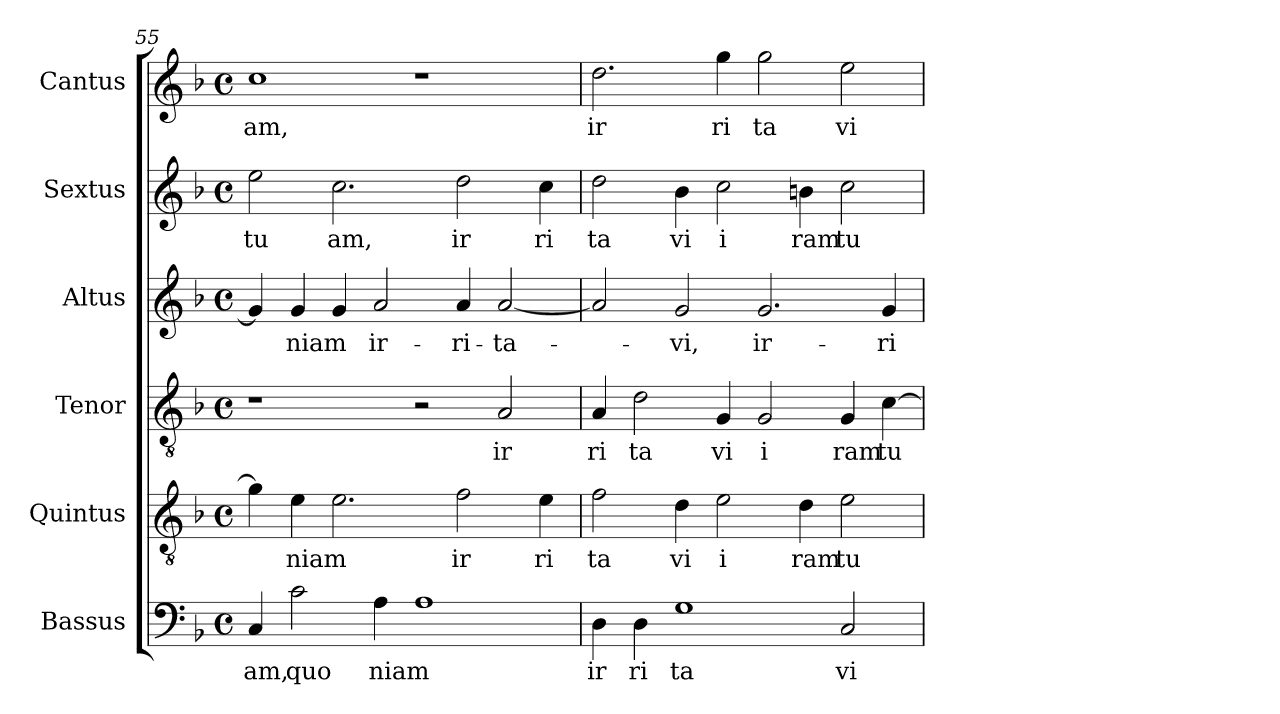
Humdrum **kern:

**kern	**text	**kern	**text	**kern	**text	**kern	**text	**kern	**text	**kern	**text
*part6	*part6	*part5	*part5	*part4	*part4	*part3	*part3	*part2	*part2	*part1	*part1
*staff6	*staff6	*staff5	*staff5	*staff4	*staff4	*staff3	*staff3	*staff2	*staff2	*staff1	*staff1
*I"Bassus	*	*I"Quintus	*	*I"Tenor	*	*I"Altus	*	*I"Sextus	*	*I"Cantus	*
*clefF4	*	*clefGv2	*	*clefGv2	*	*clefG2	*	*clefG2	*	*clefG2	*
*k[b-]	*	*k[b-]	*	*k[b-]	*	*k[b-]	*	*k[b-]	*	*k[b-]	*
*F:	*	*F:	*	*F:	*	*F:	*	*F:	*	*F:	*
*M4/4	*	*M4/4	*	*M4/4	*	*M4/4	*	*M4/4	*	*M4/4	*
*met(c)	*	*met(c)	*	*met(c)	*	*met(c)	*	*met(c)	*	*met(c)	*
=55	=55	=55	=55	=55	=55	=55	=55	=55	=55	=55	=55
!	!LO:LY:b:cj	!	!	!	!	!	!	!	!LO:LY:b:cj	!	!LO:LY:b:cj
4C/	am,	4g\]	.	1r	.	4g/]	.	2ee\	tu	1cc	am,
!	!LO:LY:b:cj	!	!LO:LY:b	!	!	!	!LO:LY:b	!	!	!	!
2c\	quo	4e\	niam	.	.	4g/	-niam	.	.	.	.
!	!	!	!	!	!	!	!	!	!LO:LY:b:cj	!	!
.	.	2.e\	.	.	.	4g/	.	2.cc\	am,	.	.
!	!LO:LY:b	!	!	!	!	!	!LO:LY:b:cj	!	!	!	!
4A\	niam	.	.	.	.	2a/	ir-	.	.	.	.
1A	.	.	.	2r	.	.	.	.	.	1r	.
!	!	!	!LO:LY:b:cj	!	!	!	!LO:LY:b:cj	!	!LO:LY:b:cj	!	!
.	.	2f\	ir	.	.	4a/	-ri-	2dd\	ir	.	.
!	!	!	!	!	!LO:LY:b:cj	!	!LO:LY:b:cj	!	!	!	!
.	.	.	.	2A/	ir	[<2a/	-ta-	.	.	.	.
!	!	!	!LO:LY:b:cj	!	!	!	!	!	!LO:LY:b:cj	!	!
.	.	4e\	ri	.	.	.	.	4cc\	ri	.	.
=56	=56	=56	=56	=56	=56	=56	=56	=56	=56	=56	=56
!	!LO:LY:b:cj	!	!LO:LY:b:cj	!	!LO:LY:b:cj	!	!	!	!LO:LY:b:cj	!	!LO:LY:b:cj
4D\	ir	2f\	ta	4A/	ri	2a/]	.	2dd\	ta	2.dd\	ir
!	!LO:LY:b:cj	!	!	!	!LO:LY:b:cj	!	!	!	!	!	!
4D\	ri	.	.	2d\	ta	.	.	.	.	.	.
!	!LO:LY:b:cj	!	!LO:LY:b:cj	!	!	!	!LO:LY:b:cj	!	!LO:LY:b:cj	!	!
1G	ta	4d\	vi	.	.	2g/	-vi,	4b-\	vi	.	.
!	!	!	!LO:LY:b:cj	!	!LO:LY:b:cj	!	!	!	!LO:LY:b:cj	!	!LO:LY:b:cj
.	.	2e\	i	4G/	vi	.	.	2cc\	i	4gg\	ri
!	!	!	!	!	!LO:LY:b:cj	!	!LO:LY:b:cj	!	!	!	!LO:LY:b:cj
.	.	.	.	2G/	i	2.g/	ir-	.	.	2gg\	ta
!	!	!	!LO:LY:b:cj	!	!	!	!	!	!LO:LY:b:cj	!	!
.	.	4d\	ram	.	.	.	.	4bn\	ram	.	.
!	!LO:LY:b:cj	!	!LO:LY:b:cj	!	!LO:LY:b:cj	!	!	!	!LO:LY:b:cj	!	!LO:LY:b:cj
2C/	vi	2e\	tu	4G/	ram	.	.	2cc\	tu	2ee\	vi
!	!	!	!	!	!LO:LY:b:cj	!	!LO:LY:b:cj	!	!	!	!
.	.	.	.	[>4c\	tu	4g/	-ri-	.	.	.	.
=	=	=	=	=	=	=	=	=	=	=	=
*-	*-	*-	*-	*-	*-	*-	*-	*-	*-	*-	*-
